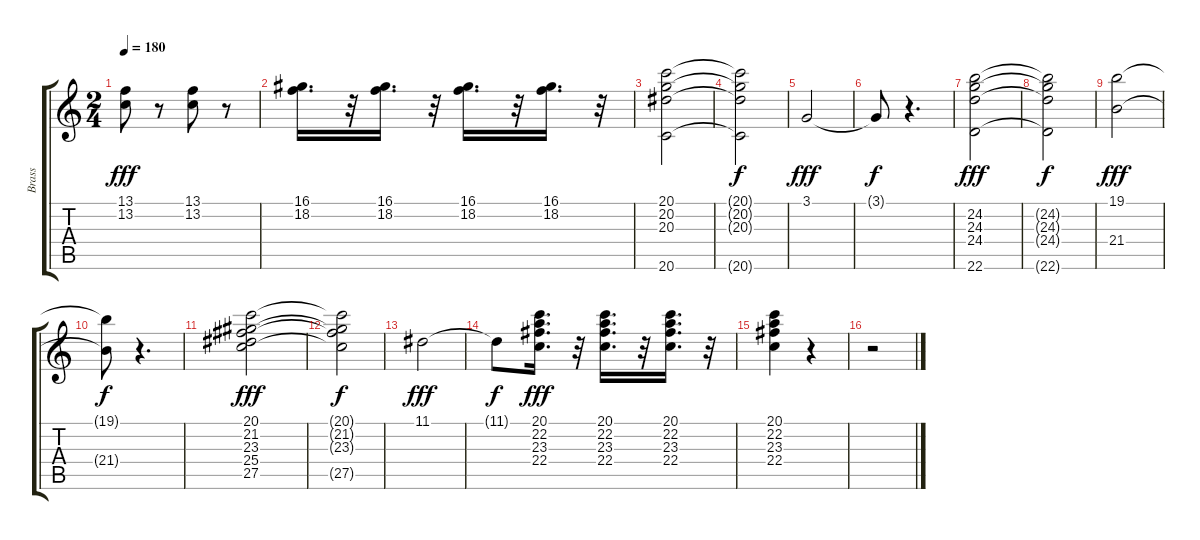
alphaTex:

\track ("Brass" "Brass") {instrument brasssection}
\staff {score tabs}
\tuning (E4 B3 G3 D3 A2 E2) {hide}
\ts (2 4)
\tempo 180
\clef g2
\ks c
(13.1 13.2).8{dy fff} r.8 (13.1 13.2).8 r.8 |
(16.1 18.2).16{d} r.32 (16.1 18.2).16{d} r.32 (16.1 18.2).16{d} r.32 (16.1 18.2).16{d} r.32 |
(20.1 20.2 20.3 20.6).2 |
(20.1{t} 20.2{t} 20.3{t} 20.6{t}).2{dy f} |
3.1.2{dy fff} |
3.1{t}.8{dy f} r.4{d} |
(24.2 24.3 24.4 22.6).2{dy fff} |
(24.2{t} 24.3{t} 24.4{t} 22.6{t}).2{dy f} |
(19.1 21.4).2{dy fff} |
(19.1{t} 21.4{t}).8{dy f} r.4{d} |
(20.1 21.2 23.3 25.4 27.5).2{dy fff} |
(20.1{t} 21.2{t} 23.3{t} 27.5{t}).2{dy f} |
11.1.2{dy fff} |
11.1{t}.8{dy f} (20.1 22.2 23.3 22.4).16{d dy fff} r.32 (20.1 22.2 23.3 22.4).16{d} r.32 (20.1 22.2 23.3 22.4).16{d} r.32 |
(20.1 22.2 23.3 22.4).4 r.4 |
r.2
